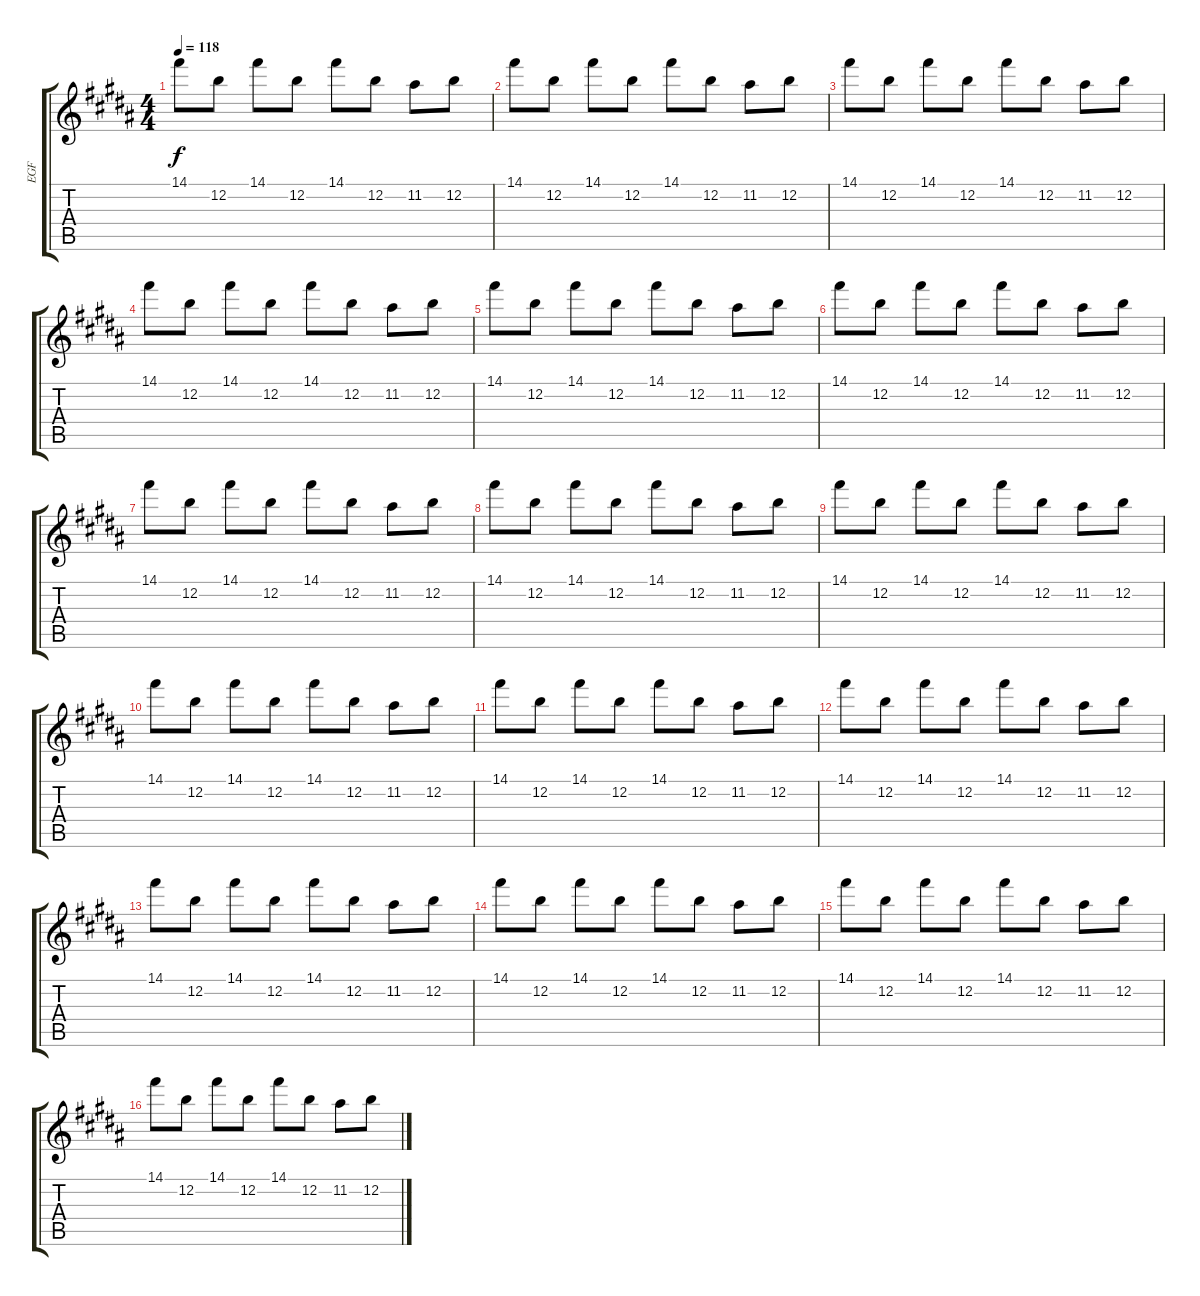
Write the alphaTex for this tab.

\track ("EGF" "EGF") {instrument overdrivenguitar}
\staff {score tabs}
\tuning (E4 B3 G3 D3 A2 E2) {hide}
\ts (4 4)
\tempo 118
\clef g2
\ks b
14.1.8{dy f instrument overdrivenguitar} 12.2.8 14.1.8 12.2.8 14.1.8 12.2.8 11.2.8 12.2.8 |
14.1.8{instrument overdrivenguitar} 12.2.8 14.1.8 12.2.8 14.1.8 12.2.8 11.2.8 12.2.8 |
14.1.8{instrument overdrivenguitar} 12.2.8 14.1.8 12.2.8 14.1.8 12.2.8 11.2.8 12.2.8 |
14.1.8{instrument overdrivenguitar} 12.2.8 14.1.8 12.2.8 14.1.8 12.2.8 11.2.8 12.2.8 |
14.1.8{instrument overdrivenguitar} 12.2.8 14.1.8 12.2.8 14.1.8 12.2.8 11.2.8 12.2.8 |
14.1.8{instrument overdrivenguitar} 12.2.8 14.1.8 12.2.8 14.1.8 12.2.8 11.2.8 12.2.8 |
14.1.8{instrument overdrivenguitar} 12.2.8 14.1.8 12.2.8 14.1.8 12.2.8 11.2.8 12.2.8 |
14.1.8{instrument overdrivenguitar} 12.2.8 14.1.8 12.2.8 14.1.8 12.2.8 11.2.8 12.2.8 |
14.1.8{instrument overdrivenguitar} 12.2.8 14.1.8 12.2.8 14.1.8 12.2.8 11.2.8 12.2.8 |
14.1.8{instrument overdrivenguitar} 12.2.8 14.1.8 12.2.8 14.1.8 12.2.8 11.2.8 12.2.8 |
14.1.8{instrument overdrivenguitar} 12.2.8 14.1.8 12.2.8 14.1.8 12.2.8 11.2.8 12.2.8 |
14.1.8{instrument overdrivenguitar} 12.2.8 14.1.8 12.2.8 14.1.8 12.2.8 11.2.8 12.2.8 |
14.1.8{instrument overdrivenguitar} 12.2.8 14.1.8 12.2.8 14.1.8 12.2.8 11.2.8 12.2.8 |
14.1.8{instrument overdrivenguitar} 12.2.8 14.1.8 12.2.8 14.1.8 12.2.8 11.2.8 12.2.8 |
14.1.8{instrument overdrivenguitar} 12.2.8 14.1.8 12.2.8 14.1.8 12.2.8 11.2.8 12.2.8 |
14.1.8{instrument overdrivenguitar} 12.2.8 14.1.8 12.2.8 14.1.8 12.2.8 11.2.8 12.2.8
